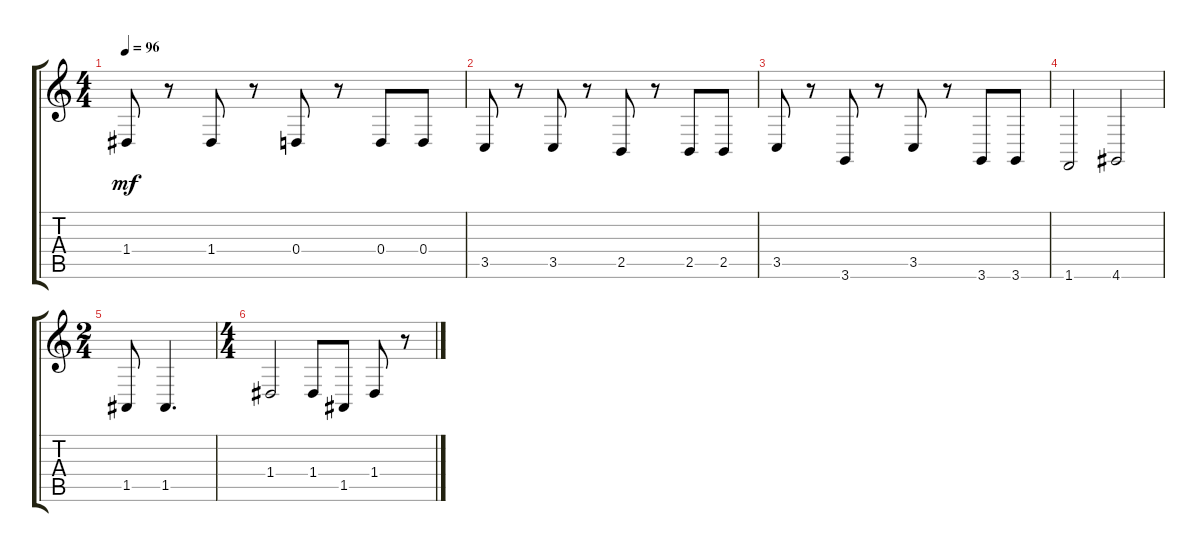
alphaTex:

\track "" {instrument brightacousticpiano}
\staff {score tabs}
\tuning (E4 B3 G3 D3 A2 E2) {hide}
\ts (4 4)
\tempo 96
\clef g2
\ks c
1.4.8{dy mf} r.8 1.4.8 r.8 0.4.8 r.8 0.4.8 0.4.8 |
3.5.8 r.8 3.5.8 r.8 2.5.8 r.8 2.5.8 2.5.8 |
3.5.8 r.8 3.6.8 r.8 3.5.8 r.8 3.6.8 3.6.8 |
1.6.2 4.6.2 |
\ts (2 4)
1.5.8 1.5.4{d} |
\ts (4 4)
1.4.2 1.4.8 1.5.8 1.4.8 r.8
